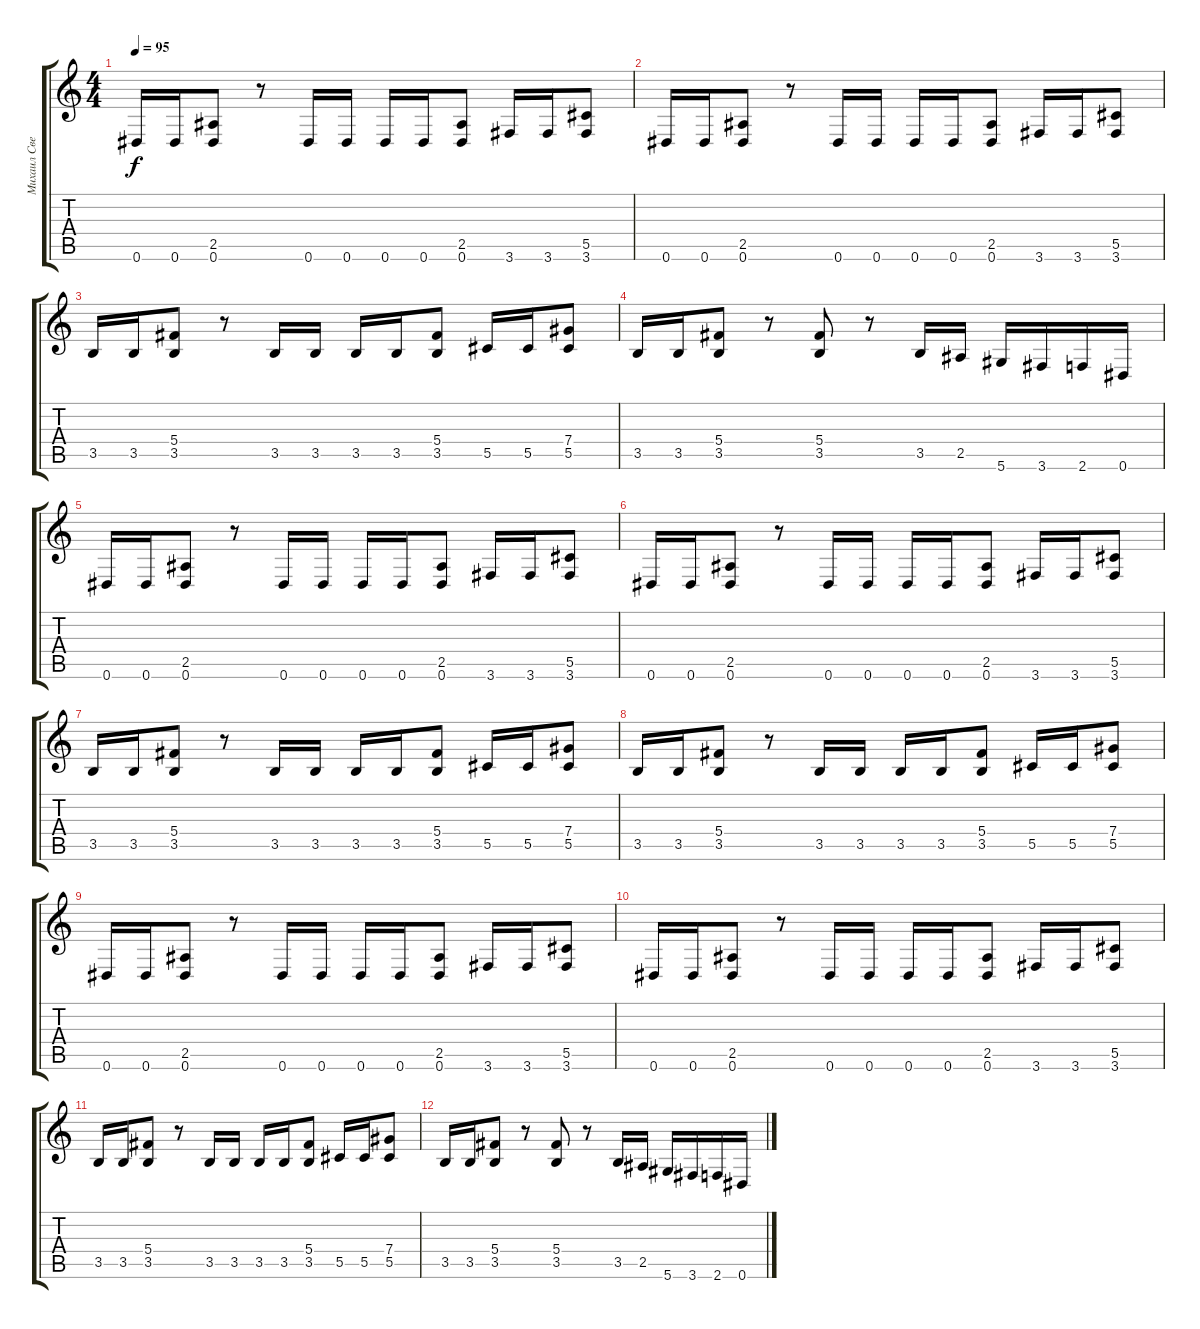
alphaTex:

\track ("Михаил Светлов" "Михаил Све") {instrument distortionguitar}
\staff {score tabs}
\tuning (Eb4 Bb3 Gb3 Db3 Ab2 Eb2) {hide}
\ts (4 4)
\tempo 95
\clef g2
\ks c
0.6.16{dy f} 0.6.16 (2.5 0.6).8 r.8 0.6.16 0.6.16 0.6.16 0.6.16 (2.5 0.6).8 3.6.16 3.6.16 (5.5 3.6).8 |
0.6.16 0.6.16 (2.5 0.6).8 r.8 0.6.16 0.6.16 0.6.16 0.6.16 (2.5 0.6).8 3.6.16 3.6.16 (5.5 3.6).8 |
3.5.16 3.5.16 (5.4 3.5).8 r.8 3.5.16 3.5.16 3.5.16 3.5.16 (5.4 3.5).8 5.5.16 5.5.16 (7.4 5.5).8 |
3.5.16 3.5.16 (5.4 3.5).8 r.8 (5.4 3.5).8 r.8 3.5.16 2.5.16 5.6.16 3.6.16 2.6.16 0.6.16 |
0.6.16 0.6.16 (2.5 0.6).8 r.8 0.6.16 0.6.16 0.6.16 0.6.16 (2.5 0.6).8 3.6.16 3.6.16 (5.5 3.6).8 |
0.6.16 0.6.16 (2.5 0.6).8 r.8 0.6.16 0.6.16 0.6.16 0.6.16 (2.5 0.6).8 3.6.16 3.6.16 (5.5 3.6).8 |
3.5.16 3.5.16 (5.4 3.5).8 r.8 3.5.16 3.5.16 3.5.16 3.5.16 (5.4 3.5).8 5.5.16 5.5.16 (7.4 5.5).8 |
3.5.16 3.5.16 (5.4 3.5).8 r.8 3.5.16 3.5.16 3.5.16 3.5.16 (5.4 3.5).8 5.5.16 5.5.16 (7.4 5.5).8 |
0.6.16 0.6.16 (2.5 0.6).8 r.8 0.6.16 0.6.16 0.6.16 0.6.16 (2.5 0.6).8 3.6.16 3.6.16 (5.5 3.6).8 |
0.6.16 0.6.16 (2.5 0.6).8 r.8 0.6.16 0.6.16 0.6.16 0.6.16 (2.5 0.6).8 3.6.16 3.6.16 (5.5 3.6).8 |
3.5.16{volume 3} 3.5.16 (5.4 3.5).8 r.8 3.5.16 3.5.16 3.5.16 3.5.16 (5.4 3.5).8 5.5.16 5.5.16 (7.4 5.5).8 |
3.5.16{volume 0} 3.5.16 (5.4 3.5).8 r.8 (5.4 3.5).8 r.8 3.5.16 2.5.16 5.6.16 3.6.16 2.6.16 0.6.16
